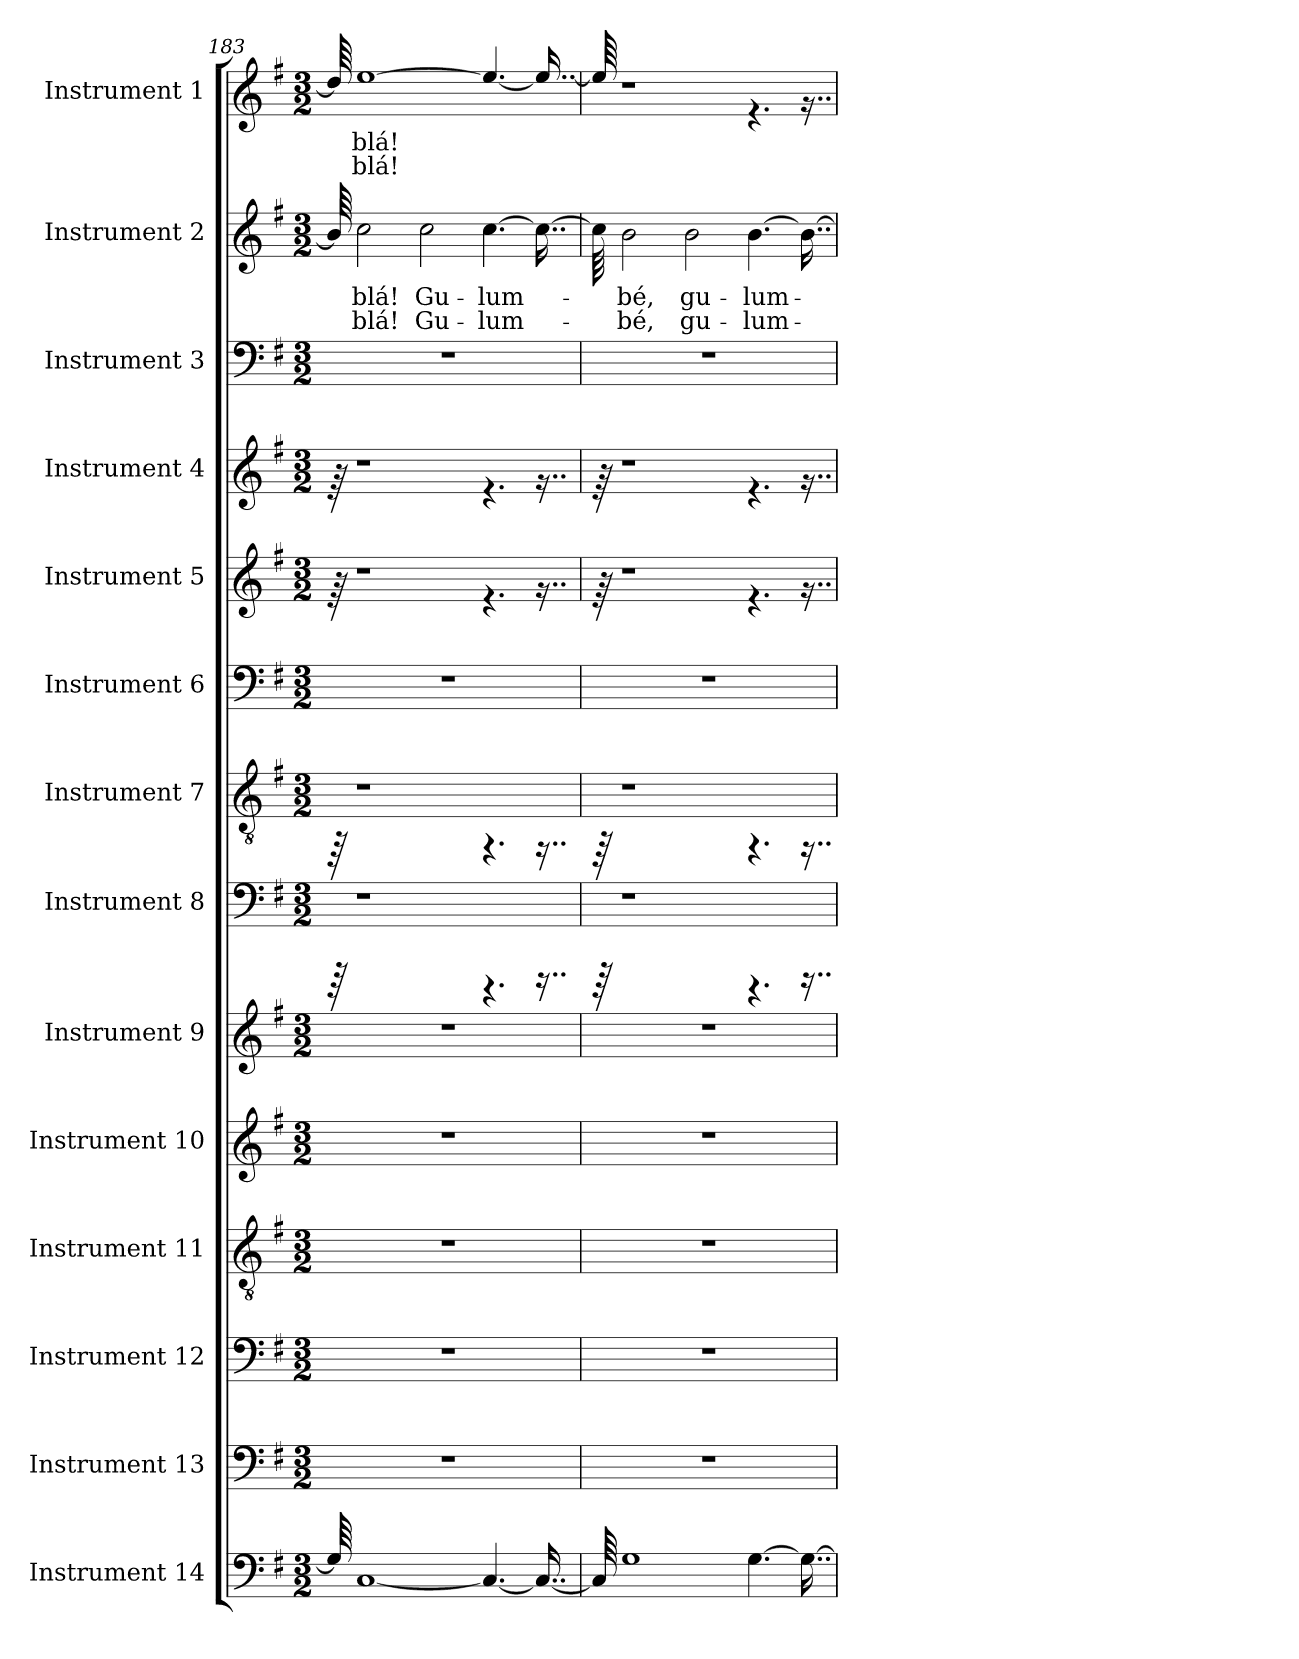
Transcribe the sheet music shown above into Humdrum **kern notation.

**kern	**kern	**kern	**kern	**kern	**kern	**kern	**kern	**kern	**kern	**kern	**kern	**kern	**text	**text	**kern	**text	**text
*part14	*part13	*part12	*part11	*part10	*part9	*part8	*part7	*part6	*part5	*part4	*part3	*part2	*part2	*part2	*part1	*part1	*part1
*staff14	*staff13	*staff12	*staff11	*staff10	*staff9	*staff8	*staff7	*staff6	*staff5	*staff4	*staff3	*staff2	*staff2	*staff2	*staff1	*staff1	*staff1
*I"Instrument 14	*I"Instrument 13	*I"Instrument 12	*I"Instrument 11	*I"Instrument 10	*I"Instrument 9	*I"Instrument 8	*I"Instrument 7	*I"Instrument 6	*I"Instrument 5	*I"Instrument 4	*I"Instrument 3	*I"Instrument 2	*	*	*I"Instrument 1	*	*
*clefF4	*clefF4	*clefF4	*clefGv2	*clefG2	*clefG2	*clefF4	*clefGv2	*clefF4	*clefG2	*clefG2	*clefF4	*clefG2	*	*	*clefG2	*	*
*k[f#]	*k[f#]	*k[f#]	*k[f#]	*k[f#]	*k[f#]	*k[f#]	*k[f#]	*k[f#]	*k[f#]	*k[f#]	*k[f#]	*k[f#]	*	*	*k[f#]	*	*
*G:	*G:	*G:	*G:	*G:	*G:	*G:	*G:	*G:	*G:	*G:	*G:	*G:	*	*	*G:	*	*
*M3/2	*M3/2	*M3/2	*M3/2	*M3/2	*M3/2	*M3/2	*M3/2	*M3/2	*M3/2	*M3/2	*M3/2	*M3/2	*	*	*M3/2	*	*
=183	=183	=183	=183	=183	=183	=183	=183	=183	=183	=183	=183	=183	=183	=183	=183	=183	=183
64G/]	1.r	1.r	1.r	1.r	1.r	64rCCC	64rFF	1.r	64rf	64rf	1.r	64b/]	.	.	64dd/]	.	.
!	!	!	!	!	!	!	!	!	!	!	!	!	!LO:LY:b:rj	!LO:LY:b:rj	!	!LO:LY:b:cj	!LO:LY:b:cj
[<1C	.	.	.	.	.	1r	1r	.	1r	1r	.	2cc\	-blá!	blá!	[<1ee	-blá!	blá!
!	!	!	!	!	!	!	!	!	!	!	!	!	!LO:LY:b:rj	!LO:LY:b:rj	!	!	!
.	.	.	.	.	.	.	.	.	.	.	.	2cc\	Gu-	-Gu-	.	.	.
!	!	!	!	!	!	!	!	!	!	!	!	!	!LO:LY:b:rj	!LO:LY:b:rj	!	!	!
4.C/_<	.	.	.	.	.	4.rCCC	4.rFF	.	4.rf	4.rf	.	[>4.cc\	-lum-	-lum-	4.ee/_<	.	.
16..C/_<	.	.	.	.	.	16..rCCC	16..rFF	.	16..rf	16..rf	.	16..cc\_>	.	.	16..ee/_<	.	.
!!LO:PB:g=z
=184	=184	=184	=184	=184	=184	=184	=184	=184	=184	=184	=184	=184	=184	=184	=184	=184	=184
64C/]	1.r	1.r	1.r	1.r	1.r	64rCCC	64rFF	1.r	64rf	64rf	1.r	64cc\]	.	.	64ee/]	.	.
!	!	!	!	!	!	!	!	!	!	!	!	!	!LO:LY:b:rj	!LO:LY:b:rj	!	!	!
1G	.	.	.	.	.	1r	1r	.	1r	1r	.	2b\	-bé,	bé,	1r	.	.
!	!	!	!	!	!	!	!	!	!	!	!	!	!LO:LY:b:rj	!LO:LY:b:rj	!	!	!
.	.	.	.	.	.	.	.	.	.	.	.	2b\	gu-	-gu-	.	.	.
!	!	!	!	!	!	!	!	!	!	!	!	!	!LO:LY:b:rj	!LO:LY:b:rj	!	!	!
[>4.G\	.	.	.	.	.	4.rCCC	4.rFF	.	4.rf	4.rf	.	[>4.b\	-lum-	-lum-	4.rf	.	.
16..G\_>	.	.	.	.	.	16..rCCC	16..rFF	.	16..rf	16..rf	.	16..b\_>	.	.	16..rf	.	.
=	=	=	=	=	=	=	=	=	=	=	=	=	=	=	=	=	=
*-	*-	*-	*-	*-	*-	*-	*-	*-	*-	*-	*-	*-	*-	*-	*-	*-	*-
